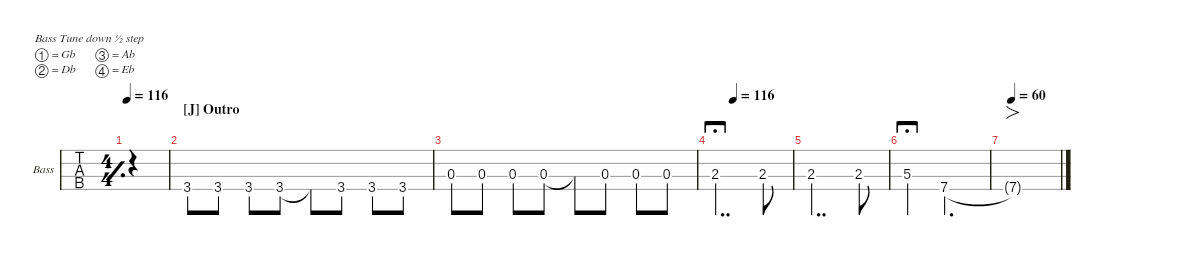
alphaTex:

\hideDynamics
\bracketExtendMode nobrackets
\firstSystemTrackNameOrientation horizontal
\otherSystemsTrackNameOrientation horizontal
\track ("Bass" "Bass") {multiBarRest instrument electricbassfinger}
\staff {tabs}
\tuning (Gb2 Db2 Ab1 Eb1)
\ts (4 4)
\tempo 116
\clef f4
\simile simple
\ks db
|
\section ("J" "Outro")
3.4.8 3.4.8 3.4.8 3.4.8 3.4{t}.8 3.4.8 3.4.8 3.4.8 |
0.3.8 0.3.8 0.3.8 0.3.8 0.3{t}.8 0.3.8 0.3.8 0.3.8 |
\tempo (116 0.25)
2.3.2{dd fermata (long 1)} 2.3.8 |
2.3.2{dd} 2.3.8 |
5.3.4{fermata (long 0.65)} 7.4.2{d} |
\tempo 60
7.4{t}.1{fo}
